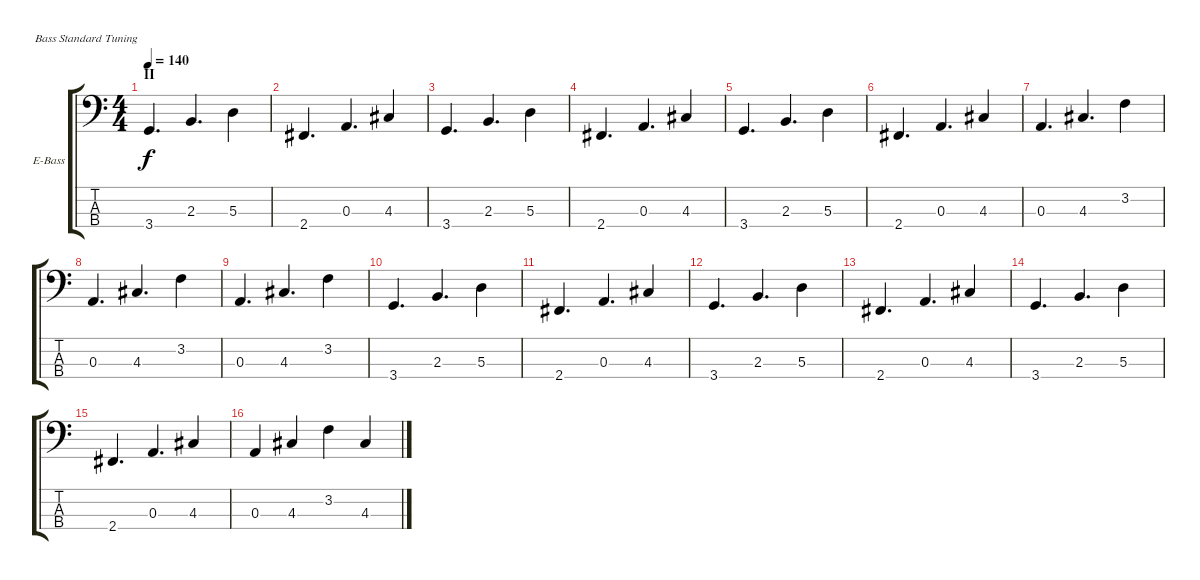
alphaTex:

\defaultSystemsLayout 4
\bracketExtendMode groupsimilarinstruments
\firstSystemTrackNameOrientation horizontal
\otherSystemsTrackNameOrientation horizontal
\track ("Bass" "E-Bass") {instrument electricbassfinger}
\staff {score tabs}
\tuning (G2 D2 A1 E1)
\ts (4 4)
\section ("" "II")
\tempo 140
\clef f4
\ks c
3.4.4{d dy f} 2.3.4{d} 5.3.4 |
2.4.4{d} 0.3.4{d} 4.3.4 |
3.4.4{d} 2.3.4{d} 5.3.4 |
2.4.4{d} 0.3.4{d} 4.3.4 |
3.4.4{d} 2.3.4{d} 5.3.4 |
2.4.4{d} 0.3.4{d} 4.3.4 |
0.3.4{d} 4.3.4{d} 3.2.4 |
0.3.4{d} 4.3.4{d} 3.2.4 |
0.3.4{d} 4.3.4{d} 3.2.4 |
3.4.4{d} 2.3.4{d} 5.3.4 |
2.4.4{d} 0.3.4{d} 4.3.4 |
3.4.4{d} 2.3.4{d} 5.3.4 |
2.4.4{d} 0.3.4{d} 4.3.4 |
3.4.4{d} 2.3.4{d} 5.3.4 |
2.4.4{d} 0.3.4{d} 4.3.4 |
0.3.4 4.3.4 3.2.4 4.3.4
